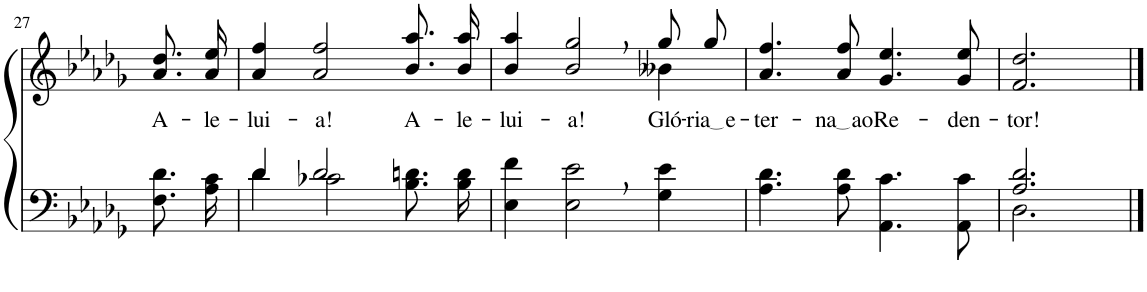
**kern	**kern	**text
*part2	*part1	*part1
*staff2	*staff1	*staff1
*I"Parte III e IV	*I"Parte I e II	*
!!LO:PB:g=z
*clefF4	*clefG2	*
*Trd2c3	*Trd2c3	*
*k[b-e-a-d-g-]	*k[b-e-a-d-g-]	*
*M4/4	*M4/4	*
=27	=27	=27
!	!	!LO:LY:b
8.F\ 8.d-\L	8.a-\ 8.dd-\L	A-
!	!	!LO:LY:b
16A-\ 16c\Jk	16a-\ 16ee-\Jk	-le-
=28	=28	=28
*^	*	*
!	!	!	!LO:LY:b
4d-/	4d-\	4a-/ 4ff/	-lui-
!	!	!	!LO:LY:b
2d-/	2c-X\	2a-/ 2ff/	-a!
!	!	!	!LO:LY:b
4ryy	8.B-\ 8.dn\L	8.b-\ 8.aa-\L	A-
!	!	!	!LO:LY:b
.	16B-\ 16d\Jk	16b-\ 16aa-\Jk	-le-
=29	=29	=29	=29
!	!	!	!LO:LY:b
*v	*v	*^	*
4E-\ 4f\	4b-/ 4aa-/	2.ryy	-lui-
!	!	!	!LO:LY:b
2E-\, 2e-\,	2b-/, 2gg-/,	.	-a!
!	!	!	!LO:LY:b
4G-\ 4e-\	8gg-/L	4b--X\	-Gló-
!	!	!	!LO:LY:b
.	8gg-/J	.	ria e
*	*v	*v	*
=30	=30	=30
!	!	!LO:LY:b
4.A-\ 4.d-\	4.a-/ 4.ff/	-ter-
!	!	!LO:LY:b
8A-\ 8d-\	8a-/ 8ff/	na ao
!	!	!LO:LY:b
4.AA-\ 4.c\	4.g-/ 4.ee-/	Re-
!	!	!LO:LY:b
8AA-\ 8c\	8g-/ 8ee-/	-den-
=31	=31	=31
*^	*	*
!	!	!	!LO:LY:b
2.A-/ 2.d-/	2.D-\	2.f/ 2.dd-/	-tor!
*v	*v	*	*
==	==	==
*-	*-	*-
